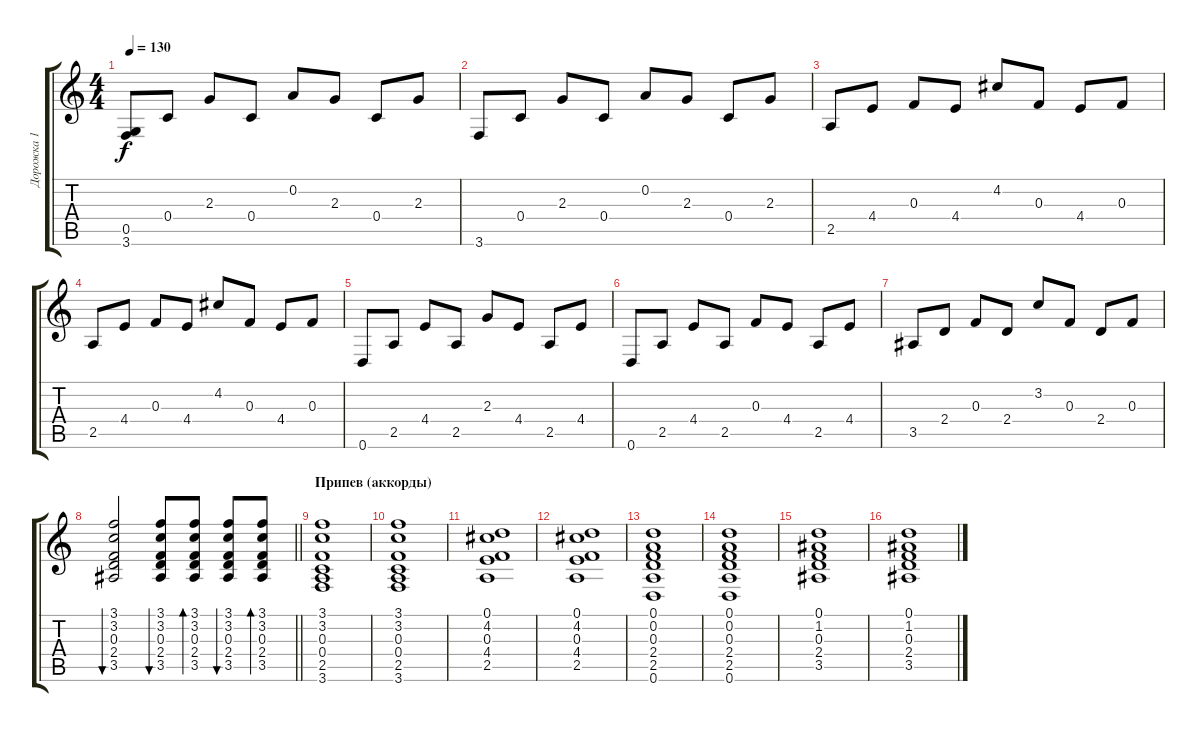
\track ("Дорожка 1" "Дорожка 1") {instrument acousticguitarsteel}
\staff {score tabs}
\tuning (D4 A3 F3 C3 G2 D2) {hide}
\ts (4 4)
\tempo 130
\clef g2
\ks c
(0.5 3.6).8{dy f} 0.4.8 2.3.8 0.4.8 0.2.8 2.3.8 0.4.8 2.3.8 |
3.6.8 0.4.8 2.3.8 0.4.8 0.2.8 2.3.8 0.4.8 2.3.8 |
2.5.8 4.4.8 0.3.8 4.4.8 4.2.8 0.3.8 4.4.8 0.3.8 |
2.5.8 4.4.8 0.3.8 4.4.8 4.2.8 0.3.8 4.4.8 0.3.8 |
0.6.8 2.5.8 4.4.8 2.5.8 2.3.8 4.4.8 2.5.8 4.4.8 |
0.6.8 2.5.8 4.4.8 2.5.8 0.3.8 4.4.8 2.5.8 4.4.8 |
3.5.8 2.4.8 0.3.8 2.4.8 3.2.8 0.3.8 2.4.8 0.3.8 |
\barLineRight lightlight
(3.1 3.2 0.3 2.4 3.5).2{bu 60} (3.1 3.2 0.3 2.4 3.5).8{bu 60} (3.1 3.2 0.3 2.4 3.5).8{bd 60} (3.1 3.2 0.3 2.4 3.5).8{bu 60} (3.1 3.2 0.3 2.4 3.5).8{bd 60} |
\section ("" "Припев (аккорды)")
(3.1 3.2 0.3 0.4 2.5 3.6).1 |
(3.1 3.2 0.3 0.4 2.5 3.6).1 |
(0.1 4.2 0.3 4.4 2.5).1 |
(0.1 4.2 0.3 4.4 2.5).1 |
(0.1 0.2 0.3 2.4 2.5 0.6).1 |
(0.1 0.2 0.3 2.4 2.5 0.6).1 |
(0.1 1.2 0.3 2.4 3.5).1 |
(0.1 1.2 0.3 2.4 3.5).1
